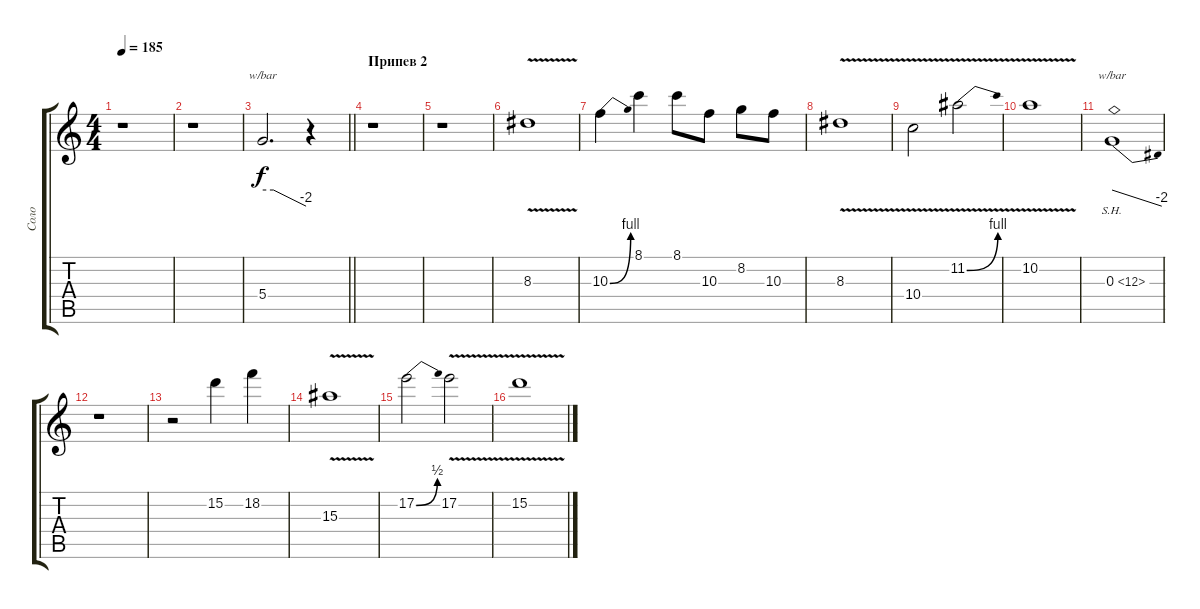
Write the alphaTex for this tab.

\track ("Соло" "Соло") {instrument overdrivenguitar}
\staff {score tabs}
\tuning (E4 B3 G3 D3 A2 E2) {hide}
\ts (4 4)
\tempo 185
\clef g2
\ks c
r.1{dy f} |
r.1 |
\barLineRight lightlight
5.4.2{d tbe (custom default 0 0 15 0 60 -8)} r.4 |
\section ("" "Припев 2")
r.1 |
r.1 |
8.3{v}.1 |
10.3{be (bend 0 0 60 4)}.4 8.1.4 8.1.8 10.3.8 8.2.8 10.3.8 |
8.3{v}.1 |
10.4{v}.2 11.2{be (bend 0 0 60 4) v}.2 |
10.2{v}.1 |
0.3{sh 12}.1{tbe (dive default 0 0 60 -8)} |
r.1 |
r.2 15.2.4 18.2.4 |
15.3{v}.1 |
17.2{be (bend 0 0 60 2)}.2 17.2{v}.2 |
15.2{v}.1
